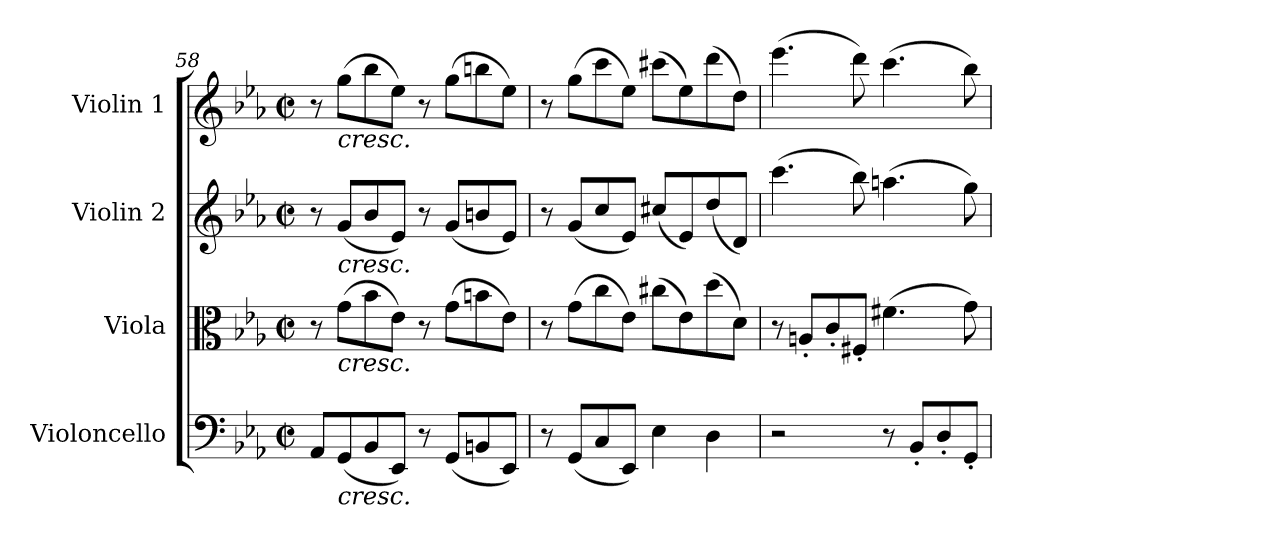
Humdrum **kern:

**kern	**kern	**kern	**kern
*part4	*part3	*part2	*part1
*staff4	*staff3	*staff2	*staff1
*I"Violoncello	*I"Viola	*I"Violin 2	*I"Violin 1
*I'Vc	*I'Vla	*I'Vln	*I'Vln
*clefF4	*clefC3	*clefG2	*clefG2
*k[b-e-a-]	*k[b-e-a-]	*k[b-e-a-]	*k[b-e-a-]
*M2/2	*M2/2	*M2/2	*M2/2
*met(c|)	*met(c|)	*met(c|)	*met(c|)
=58	=58	=58	=58
8AA-/L	8r	8r	8r
!	!	!	!LO:TX:b:i:t=cresc.
!	!	!LO:TX:b:i:t=cresc.	!
!	!LO:TX:b:i:t=cresc.	!	!
!LO:TX:b:i:t=cresc.	!	!	!
(8GG/	(8g\L	(8g/L	(8gg\L
8BB-/	8b-\	8b-/	8bb-\
8EE-/J)	8e-\J)	8e-/J)	8ee-\J)
8r	8r	8r	8r
(8GG/L	(8g\L	(8g/L	(8gg\L
8BBn/	8bn\	8bn/	8bbn\
8EE-/J)	8e-\J)	8e-/J)	8ee-\J)
!!LO:LB:g=z
=59	=59	=59	=59
8r	8r	8r	8r
(8GG/L	(8g\L	(8g/L	(8gg\L
8C/	8cc\	8cc/	8ccc\
8EE-/J)	8e-\J)	8e-/J)	8ee-\J)
4E-\	(8cc#X\L	(8cc#X/L	(8ccc#X\L
.	8e-\)	8e-/)	8ee-\)
4D\	(8dd\	(8dd/	(8ddd\
.	8d\J)	8d/J)	8dd\J)
=60	=60	=60	=60
2r	8r	(4.ccc\	(4.eee-\
.	8An'/L	.	.
.	8c'/	.	.
.	8F#X'/J	8bb-\)	8ddd\)
8r	(4.f#X\	(4.aan\	(4.ccc\
8BB-'/L	.	.	.
8D'/	.	.	.
8GG'/J	8g\)	8gg\)	8bb-\)
=	=	=	=
*-	*-	*-	*-
